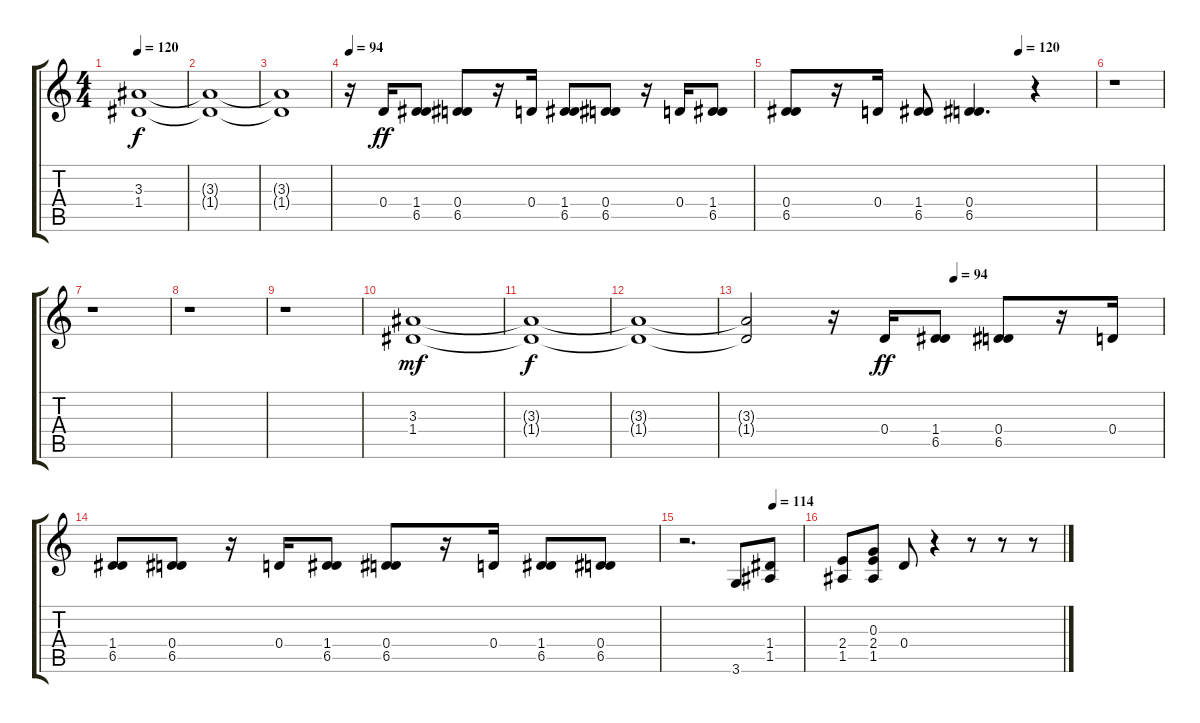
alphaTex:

\track "" {instrument distortionguitar}
\staff {score tabs}
\tuning (E4 B3 G3 D3 A2 E2) {hide}
\ts (4 4)
\tempo 120
\clef g2
\ks c
(3.3{t} 1.4{t}).1{dy f} |
(3.3{t} 1.4{t}).1 |
(3.3{t} 1.4{t}).1 |
\tempo 94
r.16 0.4.16{dy ff} (1.4 6.5).8 (0.4 6.5).8 r.16 0.4.16 (1.4 6.5).8 (0.4 6.5).8 r.16 0.4.16 (1.4 6.5).8 |
\tempo (120 0.75)
(0.4 6.5).8 r.16 0.4.16 (1.4 6.5).8 (0.4 6.5).4{d} r.4 |
r.1 |
r.1 |
r.1 |
r.1 |
(3.3 1.4).1{dy mf} |
(3.3{t} 1.4{t}).1{dy f} |
(3.3{t} 1.4{t}).1 |
\tempo (94 0.5)
(3.3{t} 1.4{t}).2 r.16 0.4.16{dy ff} (1.4 6.5).8 (0.4 6.5).8 r.16 0.4.16 |
(1.4 6.5).8 (0.4 6.5).8 r.16 0.4.16 (1.4 6.5).8 (0.4 6.5).8 r.16 0.4.16 (1.4 6.5).8 (0.4 6.5).8 |
\tempo (114 0.75)
r.2{d} 3.6.8 (1.4 1.5).8 |
(2.4 1.5).8 (0.3 2.4 1.5).8 0.4.8 r.4 r.8 r.8 r.8
